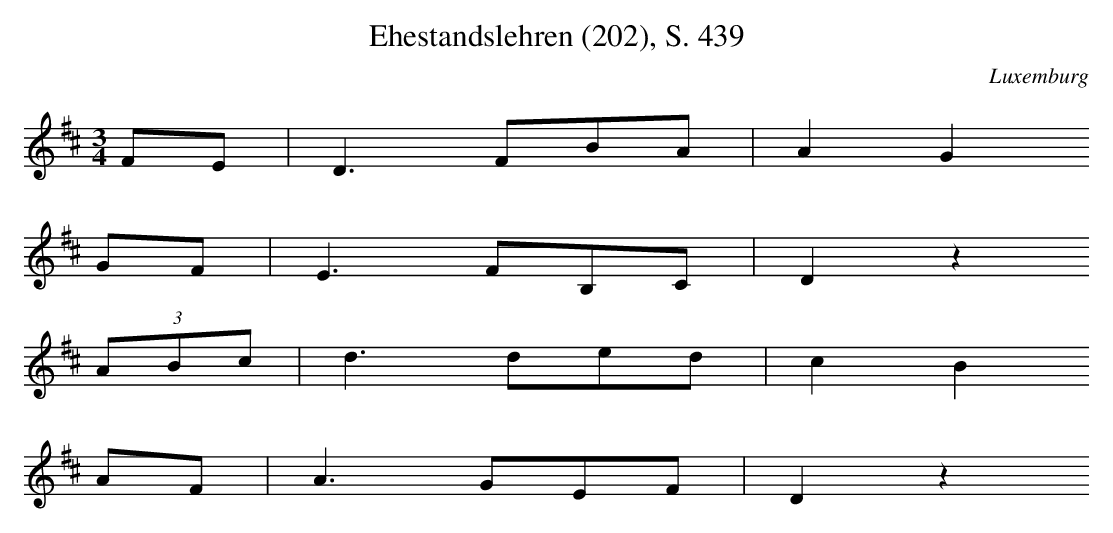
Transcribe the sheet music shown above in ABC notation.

X:1
T: Ehestandslehren (202), S. 439
O: Luxemburg
M: 3/4
L: 1/8
K: D
FE | D3FBA | A2G2
GF | E3FB,C | D2z2
(3ABc | d3ded | c2B2
AF | A3GEF | D2z2
